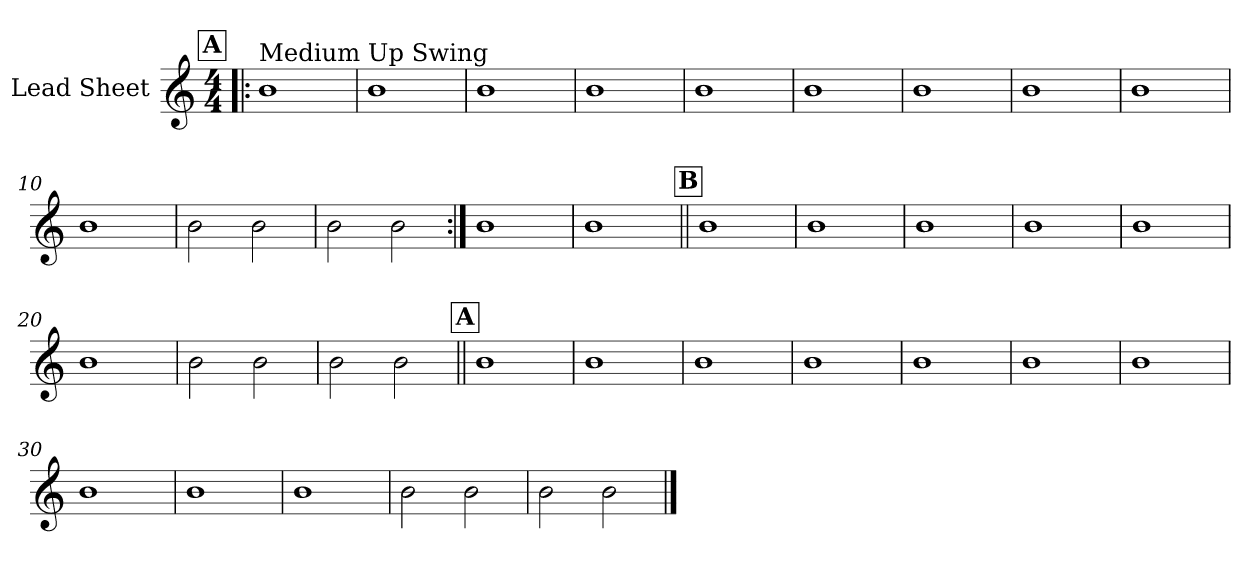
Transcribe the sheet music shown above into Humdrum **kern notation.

**kern
*part1
*staff1
*I"Lead Sheet
*clefG2
*k[]
*M4/4
!!LO:REH:place=s1:a:fs=14:t=A
=1!|:
!LO:TX:a:t=Medium Up Swing
1b
=2
1b
=3
1b
=4
1b
!!LO:LB:g=z
=5
1b
=6
1b
=7
1b
=8
1b
!!LO:LB:g=z
=9
1b
=10
1b
=11
2b\
2b\
=12
2b\
2b\
!!LO:LB:g=z
=13:|!
1b
=14
1b
!!LO:LB:g=z
!!LO:REH:place=s1:a:fs=14:t=B
=15||
1b
=16
1b
=17
1b
=18
1b
!!LO:LB:g=z
=19
1b
=20
1b
=21
2b\
2b\
=22
2b\
2b\
!!LO:LB:g=z
!!LO:REH:place=s1:a:fs=14:t=A
=23||
1b
=24
1b
=25
1b
=26
1b
!!LO:LB:g=z
=27
1b
=28
1b
=29
1b
=30
1b
!!LO:LB:g=z
=31
1b
=32
1b
=33
2b\
2b\
=34
2b\
2b\
==
*-
